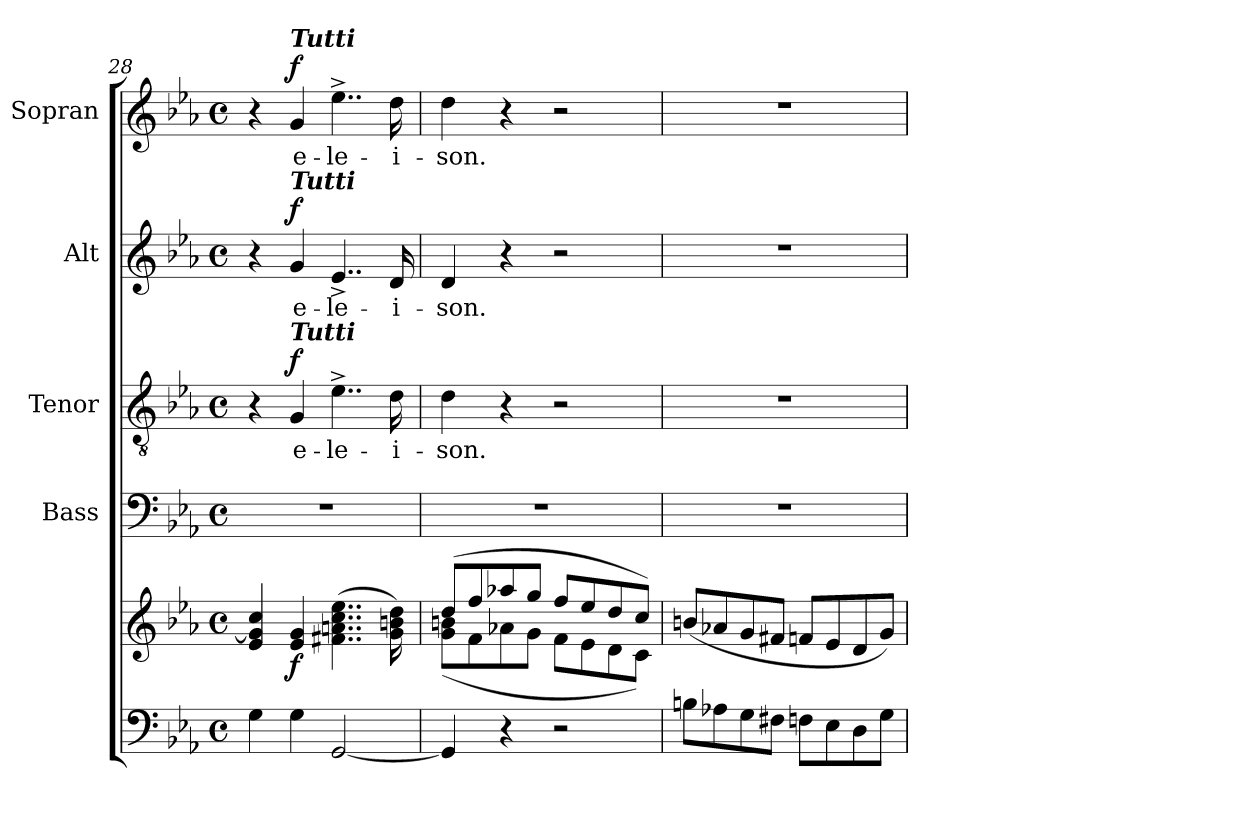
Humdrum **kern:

**kern	**kern	**dynam	**kern	**kern	**text	**dynam	**kern	**text	**dynam	**kern	**text	**dynam
*part5	*part5	*part5	*part4	*part3	*part3	*part3	*part2	*part2	*part2	*part1	*part1	*part1
*staff6	*staff5	*staff5/6	*staff4	*staff3	*staff3	*staff3	*staff2	*staff2	*staff2	*staff1	*staff1	*staff1
*	*	*	*I"Bass	*I"Tenor	*	*	*I"Alt	*	*	*I"Sopran	*	*
*	*	*	*I'B.	*I'T.	*	*	*I'A.	*	*	*I'S.	*	*
*clefF4	*clefG2	*	*clefF4	*clefGv2	*	*	*clefG2	*	*	*clefG2	*	*
*k[b-e-a-]	*k[b-e-a-]	*	*k[b-e-a-]	*k[b-e-a-]	*	*	*k[b-e-a-]	*	*	*k[b-e-a-]	*	*
*E-:	*E-:	*	*E-:	*E-:	*	*	*E-:	*	*	*E-:	*	*
*M4/4	*M4/4	*	*M4/4	*M4/4	*	*	*M4/4	*	*	*M4/4	*	*
*met(c)	*met(c)	*	*met(c)	*met(c)	*	*	*met(c)	*	*	*met(c)	*	*
=28	=28	=28	=28	=28	=28	=28	=28	=28	=28	=28	=28	=28
4G\	4e-/ 4g/] 4cc/	.	1r	4r	.	.	4r	.	.	4r	.	.
!	!	!	!	!	!	!	!	!	!	!LO:TX:a:Bi:t=Tutti	!	!
!	!	!	!	!	!	!	!LO:TX:a:Bi:t=Tutti	!	!	!	!	!
!	!	!	!	!LO:TX:a:Bi:t=Tutti	!	!	!	!	!	!	!	!
!	!	!LO:DY:b	!	!	!LO:LY:b	!LO:DY:a	!	!LO:LY:b	!LO:DY:a	!	!LO:LY:b	!LO:DY:a
4G\	4e-/ 4g/	f	.	4G/	e-	f	4g/	e-	f	4g/	e-	f
!	!	!	!	!	!LO:LY:b	!	!	!LO:LY:b	!	!	!LO:LY:b	!
[2GG/	(>4..f#X\ 4..an\ 4..cc\ 4..ee-\	.	.	4..e-^>\	-le-	.	4..e-^>/	-le-	.	4..ee-^>\	-le-	.
!	!	!	!	!	!LO:LY:b	!	!	!LO:LY:b	!	!	!LO:LY:b	!
.	16g\ 16bn\ 16dd\)	.	.	16d\	-i-	.	16d/	-i-	.	16dd\	-i-	.
=29	=29	=29	=29	=29	=29	=29	=29	=29	=29	=29	=29	=29
*	*^	*	*	*	*	*	*	*	*	*	*	*
!	!	!	!	!	!	!LO:LY:b	!	!	!LO:LY:b	!	!	!LO:LY:b	!
4GG/]	(>8dd/L	(<8g\ 8bn\L	.	1r	4d\	-son.	.	4d/	-son.	.	4dd\	-son.	.
.	8ff/	8f\	.	.	.	.	.	.	.	.	.	.	.
4r	8aa-X/	8a-X\	.	.	4r	.	.	4r	.	.	4r	.	.
.	8gg/J	8g\J	.	.	.	.	.	.	.	.	.	.	.
2r	8ff/L	8f\L	.	.	2r	.	.	2r	.	.	2r	.	.
.	8ee-/	8e-\	.	.	.	.	.	.	.	.	.	.	.
.	8dd/	8d\	.	.	.	.	.	.	.	.	.	.	.
.	8cc/J)	8c\J)	.	.	.	.	.	.	.	.	.	.	.
*	*v	*v	*	*	*	*	*	*	*	*	*	*	*
=30	=30	=30	=30	=30	=30	=30	=30	=30	=30	=30	=30	=30
8Bn\L	(<8bn/L	.	1r	1r	.	.	1r	.	.	1r	.	.
8A-X\	8a-X/	.	.	.	.	.	.	.	.	.	.	.
8G\	8g/	.	.	.	.	.	.	.	.	.	.	.
8F#X\J	8f#X/J	.	.	.	.	.	.	.	.	.	.	.
8Fn\L	8fn/L	.	.	.	.	.	.	.	.	.	.	.
8E-\	8e-/	.	.	.	.	.	.	.	.	.	.	.
8D\	8d/	.	.	.	.	.	.	.	.	.	.	.
8G\J	8g/J)	.	.	.	.	.	.	.	.	.	.	.
=	=	=	=	=	=	=	=	=	=	=	=	=
*-	*-	*-	*-	*-	*-	*-	*-	*-	*-	*-	*-	*-
